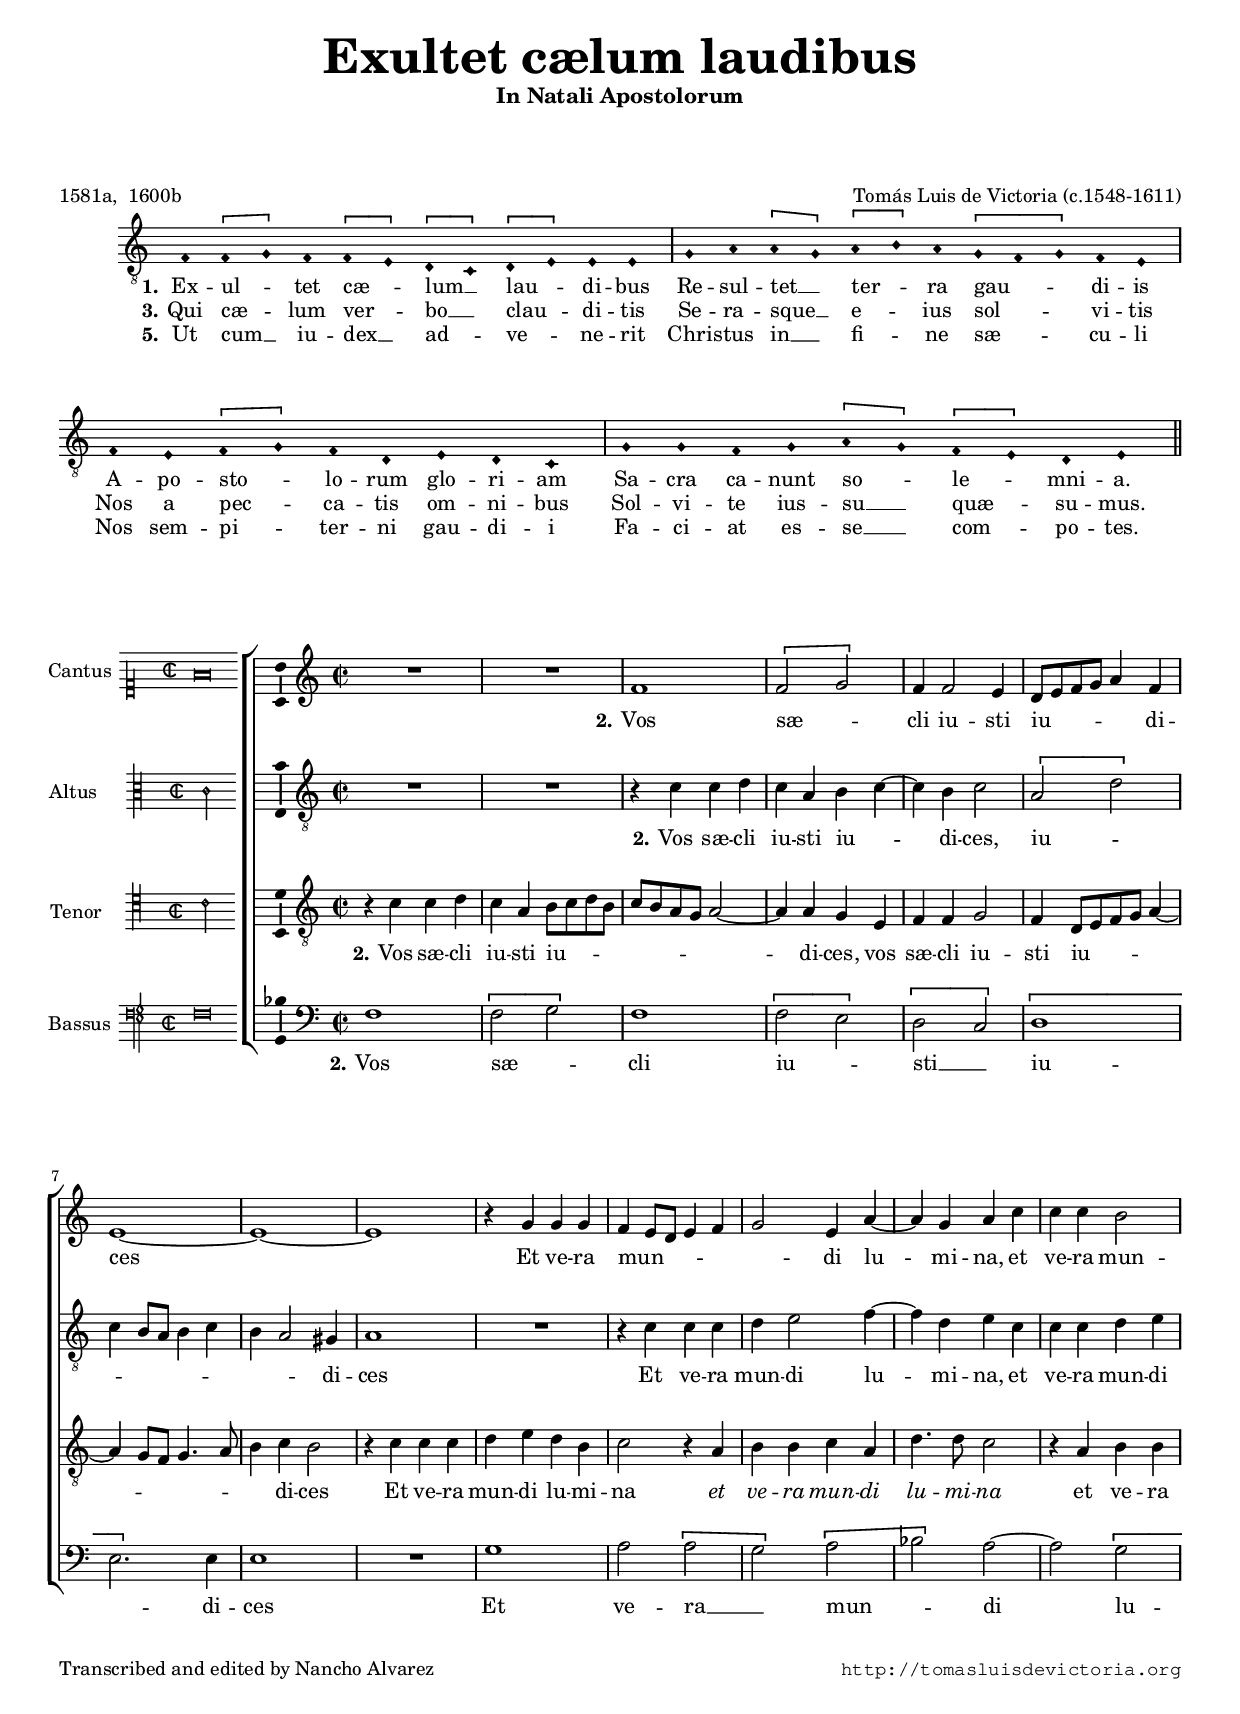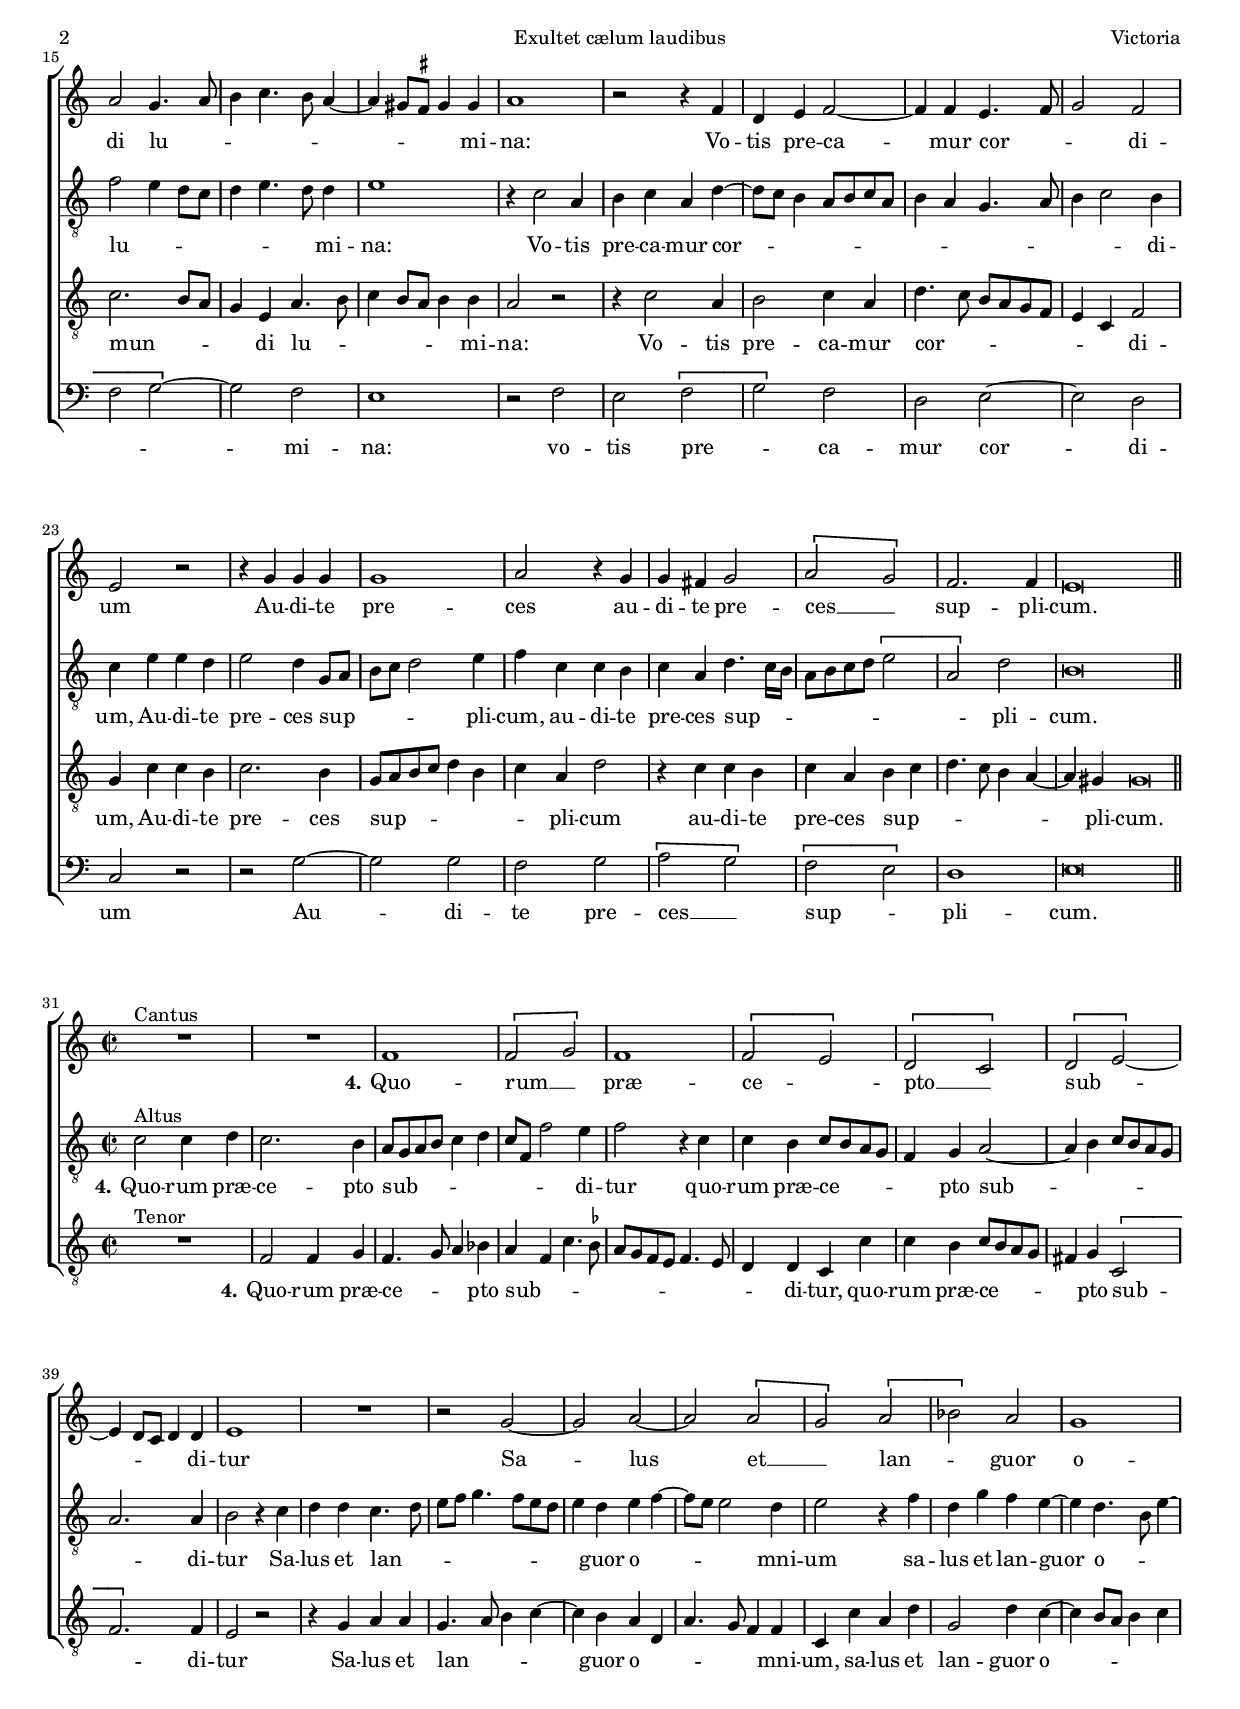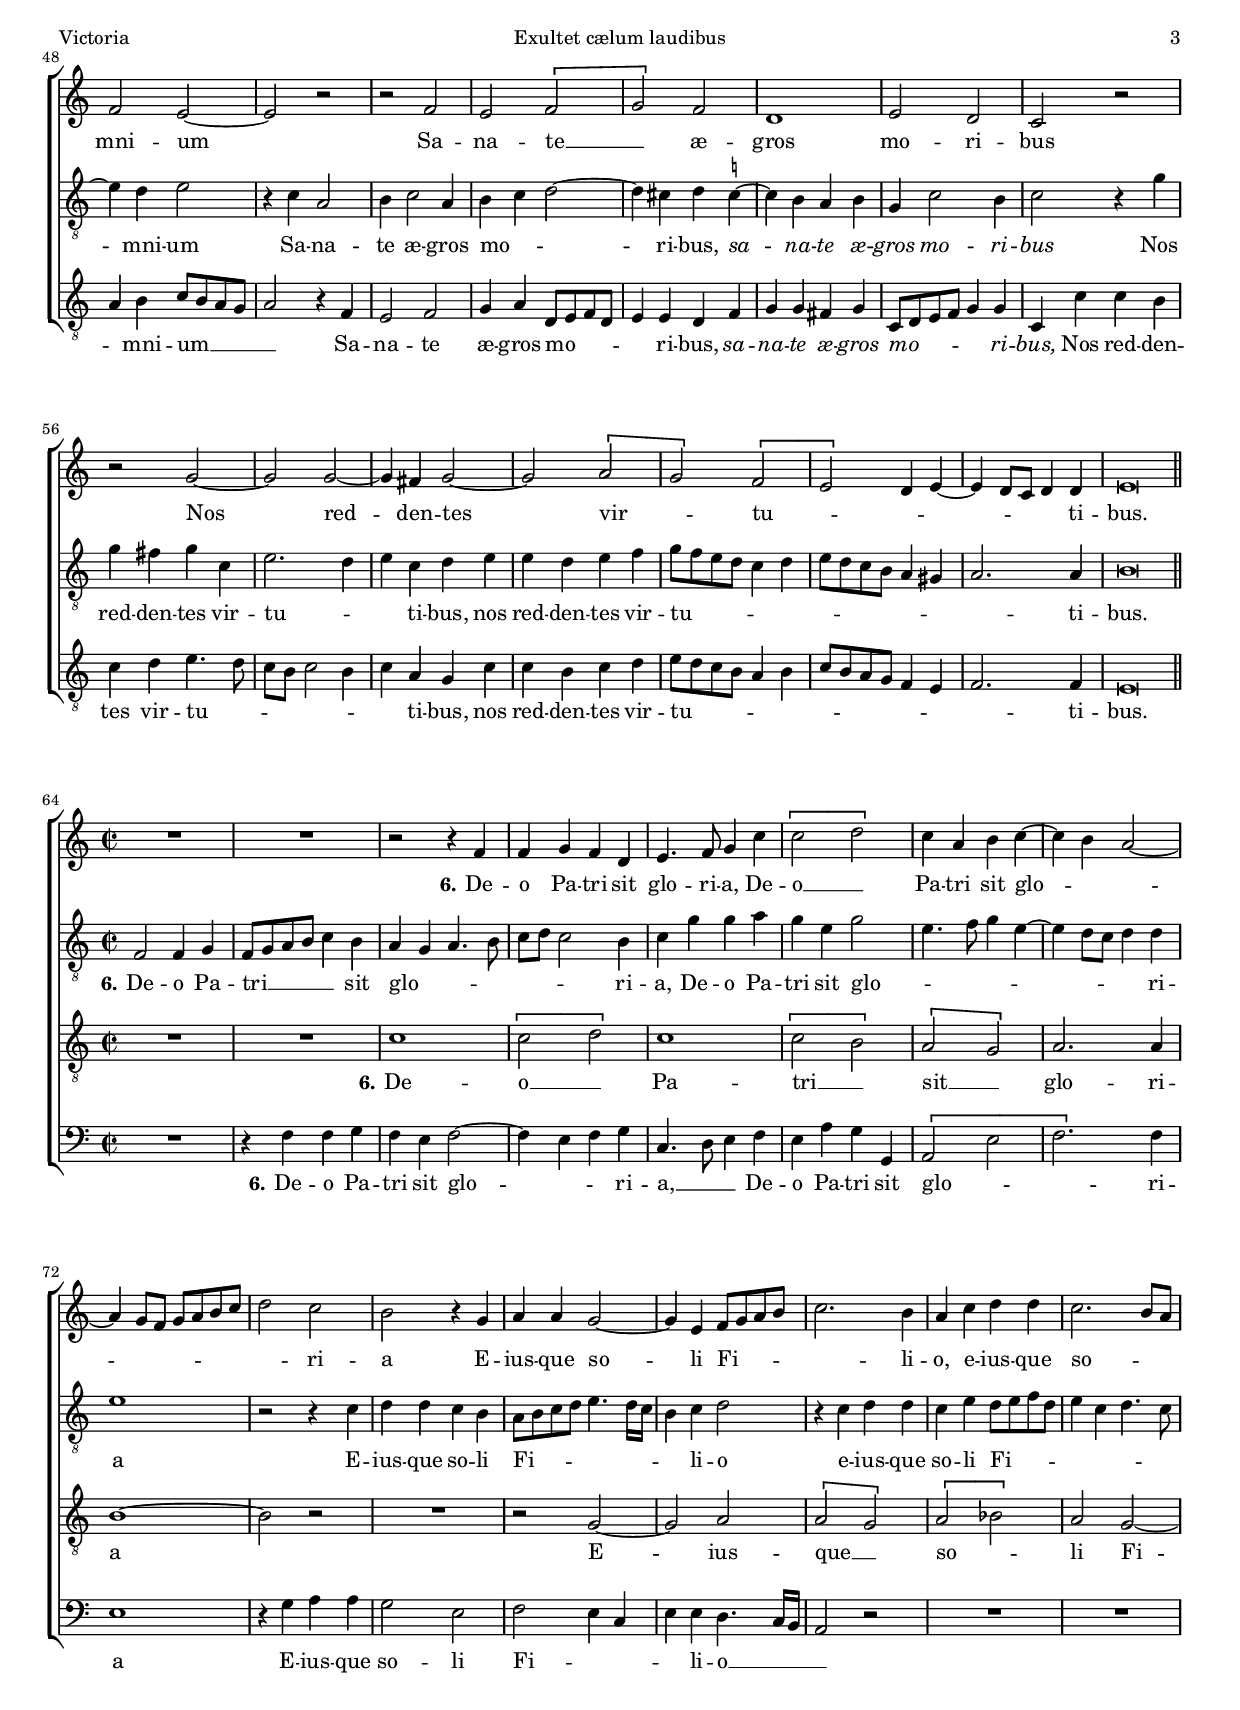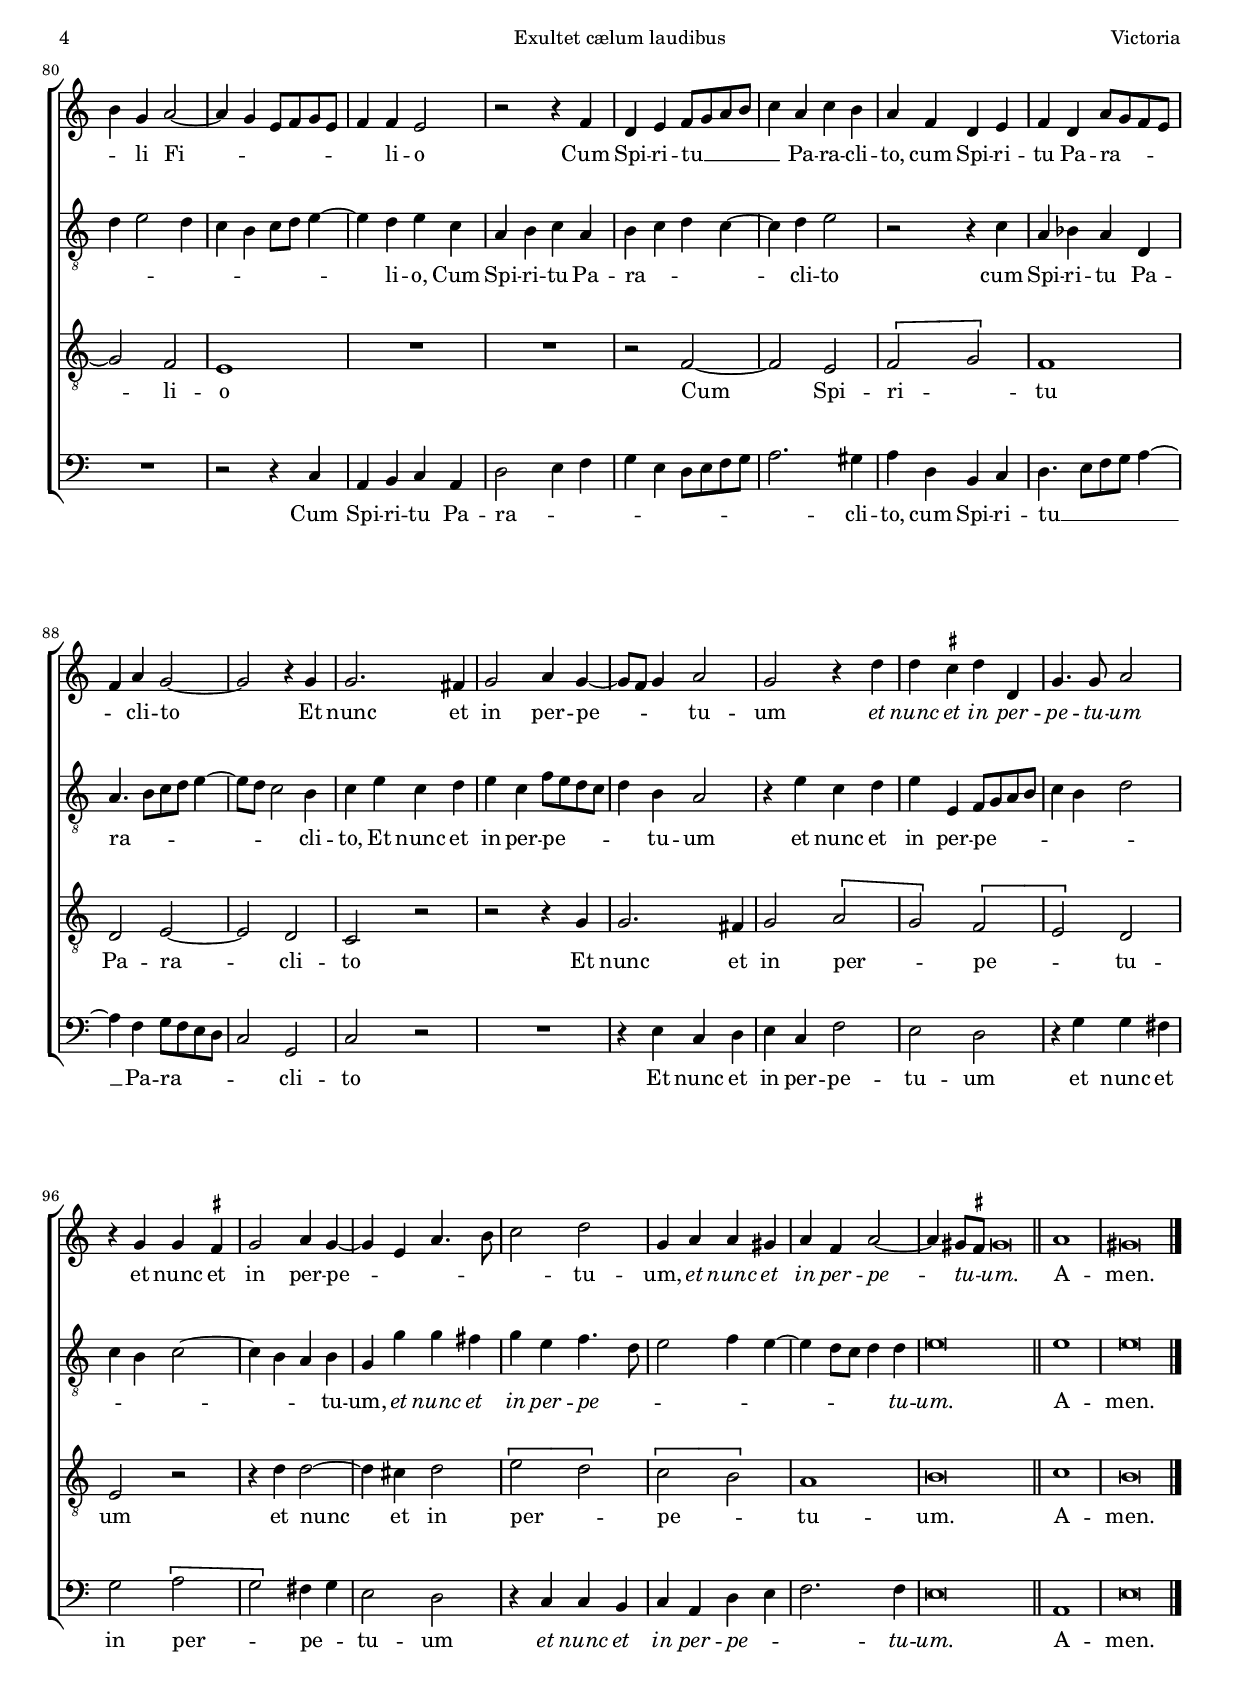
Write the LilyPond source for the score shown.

\version "2.18.0"

#(set-default-paper-size "a4")
#(set-global-staff-size 16.7)
#(ly:set-option 'point-and-click #f)
%mobile -s15.5 -i3.4

italicas=\override LyricText.font-shape = #'italic
rectas=\override LyricText.font-shape = #'upright
ss=\once \set suggestAccidentals = ##t
incipitwidth = 20

htitle="Exultet cælum laudibus"
hcomposer="Victoria"

\header {
	title=\markup{\fontsize #4 "Exultet cælum laudibus"}
	subtitle="In Natali Apostolorum"
	subsubtitle=\markup{\column{" " " " " "}}
	composer="Tomás Luis de Victoria (c.1548-1611)"
        pdfauthor=\composer
	%opus="(-)"
	poet="1581a,  1600b"
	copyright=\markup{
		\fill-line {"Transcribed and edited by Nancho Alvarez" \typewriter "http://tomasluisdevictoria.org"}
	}
%	tagline=""
}


\score {\transpose c c {
<<
         \new Voice = "canto" {
                 \override Staff.TimeSignature.stencil = #'()
                 \override Stem.transparent = ##t
                 \set Score.timing = ##f
                 \override NoteHead.style = #'neomensural         
                 \clef "G_8" 
                 \key a \minor
                 \override LigatureBracket.padding = #1
                 f4 \[f g\] f \[f e\] \[d c\] \[d e\] e e \bar "|"
                 g a \[a g\] \[a b\] a \[g f g\] f e \bar "|"
                 f e \[f g\] f d e d c \bar "|"
                 g g f g \[a g\] \[f e\] d e   
                 \bar "||"
         }
         \new Lyrics \lyricsto "canto" {
         	 \set stanza = "1."
         	 Ex -- ul -- _ tet cæ -- _ lum __ _ lau -- _ di -- bus
         	 Re -- sul -- tet __ _ ter -- _ ra gau -- _ _ di -- is
         	 A -- po -- sto -- _ lo -- rum glo -- ri -- am % a -- po no se ve
         	 Sa -- cra ca -- nunt so -- _ le -- _ mni -- a.
         }
         \new Lyrics \lyricsto "canto" {
         	 \set stanza = "3."
         	Qui cæ -- _ lum ver -- _ bo __ _ clau -- _ di -- tis
         	Se -- ra -- sque __ _ e -- _ ius sol -- _ _ vi -- tis
         	Nos a pec -- _ ca -- tis om -- ni -- bus
         	Sol -- vi -- te ius -- su __ _ quæ -- _ su -- mus.
         }
         \new Lyrics \lyricsto "canto" {
         	 \set stanza = "5."
         	Ut cum __ _ iu -- dex __ _ ad -- _ ve -- _ ne -- rit
         	Chri -- stus in __ _ fi -- _ ne sæ -- _ _ cu -- li
         	Nos sem -- pi -- _ ter -- ni gau -- di -- i
         	Fa -- ci -- at es -- se __ _ com -- _ po -- tes.
         }
>>
        }%transpose

\layout {
        %line-width=16\cm 
        indent=1.0\cm
        %ragged-right = ##f
}
}


%%%%%%%%%%%%%%%%%%%%%%%%%%%%%%%%%%%%%%%%%%%%%%%%%%%%%%%%%%%%%%%%%%%%%%%%%%%%%5


global={\key c \major \time 2/2  \skip 1*30 \bar "||" \break
	\override Score.TimeSignature.break-visibility = #'#(#f #t #t)
	\time 2/2 \skip 1*33 \bar "||" \break
	\time 2/2 \skip 1*39 \bar "||" 
	\skip 1*2  \bar "|." 

}

cantus={
	R1*4/4 |
	R1*4/4 |
	f'1 |
	\[f'2 g'\] |
%5
	f'4 f'2 e'4 |
	d'8 e' f' g' a'4 f' |
	e'1 ~ |
	e' ~ |
	e' |
%10
	r4 g' g' g' |
	f' e'8 d' e'4 f' |
	g'2 e'4 a' ~ |
	a' g' a' c'' |
	c'' c'' b'2 |
%15
	a' g'4. a'8 | 
	b'4 c''4. b'8 a'4 ~ |
	a' gis'8 \ss fis' gis'4 gis' |
	a'1 |
	r2 r4 f' |
%20
	d' e' f'2 ~ |
	f'4 f' e'4. f'8 |
	g'2 f' |
	e' r |
	r4 g' g' g' |
%25
	g'1 |
	a'2 r4 g' |
	g' fis' g'2 |
	\[a' g'\] |
	f'2. f'4 |
%30
	e'\breve*1/2 |
	s4*0^\markup{"Cantus"}
	R1*4/4 |
	R1*4/4 |
	f'1 |
	\[f'2 g'\] |
%35
	f'1 |
	\[f'2 e'\] |
	\[d' c'\] |
	\[d' e' ~ \] |
	e'4 d'8 c' d'4 d' |
%40
	e'1 |
	R1*4/4 |
	r2 g' ~ |
	g' a' ~ |
	a' \[a' |
%45
	g'\] \[a' |
	bes'\] a' |
	g'1 |
	f'2 e' ~ |
	e' r |
%50
	r f' |
	e' \[f' |
	g'\] f' |
	d'1 |
	e'2 d' |
%55
	c' r |
	r g' ~ |
	g' g' ~ |
	g'4 fis' g'2 ~ |
	g' \[a' |
%60
	g'\] \[f' |
	e'\] d'4 e' ~ |
	e' d'8 c' d'4 d' |
	e'\breve*1/2 |
	R1*4/4 |
%65
	R1*4/4 |
	r2 r4 f' |
	f' g' f' d' |
	e'4. f'8 g'4 c'' |
	\[c''2 d''\] |
%70
	c''4 a' b' c'' ~ |
	c'' b' a'2 ~ |
	a'4 g'8 f' g' a' b' c'' |
	d''2 c'' |
	b' r4 g' |
%75
	a' a' g'2 ~ |
	g'4 e' f'8 g' a' b' |
	c''2. b'4 |
	a' c'' d'' d'' |
	c''2. b'8 a' |
%80
	b'4 g' a'2 ~ |
	a'4 g' e'8 f' g' e' |
	f'4 f' e'2 |
	r r4 f' |
	d' e' f'8 g' a' b' |
%85
	c''4 a' c'' b' |
	a' f' d' e' |
	f' d' a'8 g' f' e' |
	f'4 a' g'2 ~ |
	g' r4 g' |
%90
	g'2. fis'4 |
	g'2 a'4 g' ~ |
	g'8 f' g'4 a'2 | % Pedrell sugiere \ss fis
	g' r4 d'' |
	d'' \ss cis'' d'' d' |
%95
	g'4. g'8 a'2 |
	r4 g' g' \ss fis' |
	g'2 a'4 g' ~ |
	g' e' a'4. b'8 |
	c''2 d'' |
%100
	g'4 a' a' gis' |
	a' f' a'2 ~ |
	a'4 gis'8 \ss fis' gis'\breve*1/4 |
	a'1 |
	gis'\breve*1/2
}

altus={
	R1*4/4 |
	R1*4/4 |
	r4 c' c' d' |
	c' a b c' ~ |
%5
	c' b c'2 |
	\[a d'\] |
	c'4 b8 a b4 c' |
	b a2 gis4 |
	a1 |
%10
	R1*4/4 |
	r4 c' c' c' |
	d' e'2 f'4 ~ |
	f' d' e' c' |
	c' c' d' e' |
%15
	f'2 e'4 d'8 c' |
	d'4 e'4. d'8 d'4 |
	e'1 |
	r4 c'2 a4 |
	b c' a d' ~ |
%20
	d'8 c' b4 a8 b c' a |
	b4 a g4. a8 |
	b4 c'2 b4 |
	c' e' e' d' |
	e'2 d'4 g8 a |
%25
	b c' d'2 e'4 |
	f' c' c' b |
	c' a d'4. c'16 b |
	a8 b c' d' \[e'2 |
	a\] d' |
%30
	b\breve*1/2 |
	s4*0^\markup{"Altus"}
	c'2 c'4 d' |
	c'2. b4 |
	a8 g a b c'4 d' |
	c'8 f f'2 e'4 |
%35
	f'2 r4 c' |
	c' b c'8 b a g |
	f4 g a2 ~ |
	a4 b c'8 b a g |
	a2. a4 |
%40
	b2 r4 c' |
	d' d' c'4. d'8 |
	e' f' g'4. f'8 e' d' |
	e'4 d' e' f' ~ |
	f'8 e' e'2 d'4 |
%45
	e'2 r4 f' |
	d' g' f' e' ~ |
	e' d'4. b8 e'4 ~ |
	e' d' e'2 |
	r4 c' a2 |
%50
	b4 c'2 a4 |
	b c' d'2 ~ |
	d'4 cis' d' \ss c' ~ |
	c' b a b |
	g c'2 b4 |
%55
	c'2 r4 g' |
	g' fis' g' c' |
	e'2. d'4 |
	e' c' d' e' |
	e' d' e' f' |
%60
	g'8 f' e' d' c'4 d' |
	e'8 d' c' b a4 gis |
	a2. a4 |
	b\breve*1/2 |
	f2 f4 g |
%65
	f8 g a b c'4 b |
	a g a4. b8 |
	c' d' c'2 b4 |
	c' g' g' a' |
	g' e' g'2 |
%70
	e'4. f'8 g'4 e' ~ |
	e' d'8 c' d'4 d' |
	e'1 |
	r2 r4 c' |
	d' d' c' b |
%75
	a8 b c' d' e'4. d'16 c' |
	b4 c' d'2 |
	r4 c' d' d' |
	c' e' d'8 e' f' d' |
	e'4 c' d'4. c'8 |
%80
	d'4 e'2 d'4 |
	c' b c'8 d' e'4 ~ |
	e' d' e' c' |
	a b c' a |
	b c' d' c' ~ |
%85
	c' d' e'2 |
	r r4 c' |
	a bes a d |
	a4.  b8[ c' d'] e'4 ~ |
	e'8 d' c'2 b4 |
%90
	c' e' c' d' |
	e' c' f'8 e' d' c' |
	d'4 b a2 |
	r4 e' c' d' |
	e' e f8 g a b |
%95
	c'4 b d'2 |
	c'4 b c'2 ~ |
	c'4 b a b |
	g g' g' fis' |
	g' e' f'4. d'8 |
%100
	e'2 f'4 e' ~ |
	e' d'8 c' d'4 d' |
	e'\breve*1/2 |
	e'1 |
	e'\breve*1/2
}

tenor={
	r4 c' c' d' |
	c' a b8 c' d' b |
	c' b a g a2 ~ |
	a4 a g e |
%5
	f f g2 |
	f4  d8[ e f g] a4 ~ |
	a g8 f g4. a8 | % Pedrell sugiere \ss gis \ss fis
	b4 c' b2 |
	r4 c' c' c' |
%10
	d' e' d' b |
	c'2 r4 a |
	b b c' a |
	d'4. d'8 c'2 |
	r4 a b b |
%15
	c'2. b8 a |
	g4 e a4. b8 |
	c'4 b8 a b4 b |
	a2 r |
	r4 c'2 a4 |
%20
	b2 c'4 a |
	d'4. c'8 b a g f |
	e4 c f2 |
	g4 c' c' b |
	c'2. b4 |
%25
	g8 a b c' d'4 b |
	c' a d'2 |
	r4 c' c' b |
	c' a b c' |
	d'4. c'8 b4 a ~ |
%30
	a gis gis\breve*1/4 |
	s4*0^\markup{"Tenor"}
	R1*4/4 |
	f2 f4 g |
	f4. g8 a4 bes |
	a f c'4. \ss bes8 |
%35
	a g f e f4. e8 |
	d4 d c c' |
	c' b c'8 b a g |
	fis4 g \[c2 |
	f2.\] f4 |
%40
	e2 r |
	r4 g a a |
	g4. a8 b4 c' ~ |
	c' b a d |
	a4. g8 f4 f |
%45
	c c' a d' |
	g2 d'4 c' ~ |
	c' b8 a b4 c' |
	a b c'8 b a g |
	a2 r4 f |
%50
	e2 f |
	g4 a d8 e f d |
	e4 e d f |
	g g fis g |
	c8 d e f g4 g |
%55
	c c' c' b |
	c' d' e'4. d'8 |
	c' b c'2 b4 |
	c' a g c' |
	c' b c' d' |
%60
	e'8 d' c' b a4 b |
	c'8 b a g f4 e |
	f2. f4 |
	e\breve*1/2 |
	R1*4/4 |
%65
	R1*4/4 |
	c'1 |
	\[c'2 d'\] |
	c'1 |
	\[c'2 b\] |
%70
	\[a g\] |
	a2. a4 |
	b1 ~ |
	b2 r |
	R1*4/4 |
%75
	r2 g ~ |
	g a |
	\[a g\] |
	\[a bes\] |
	a g ~ |
%80
	g f |
	e1 |
	R1*4/4 |
	R1*4/4 |
	r2 f ~ |
%85
	f e |
	\[f g\] |
	f1 |
	d2 e ~ |
	e d |
%90
	c r |
	r r4 g |
	g2. fis4 |
	g2 \[a |
	g\] \[f |
%95
	e\] d |
	e r |
	r4 d' d'2 ~ |
	d'4 cis' d'2 |
	\[e' d'\] |
%100
	\[c' b\] |
	a1 |
	b\breve*1/2 |
	c'1 |
	b\breve*1/2
}

bassus={
	f1 |
	\[f2 g\] |
	f1 |
	\[f2 e\] |
%5
	\[d c\] |
	\[d1 |
	e2.\] e4 |
	e1 |
	R1*4/4 |
%10
	g1 |
	a2 \[a |
	g\] \[a |
	bes\] a ~ |
	a \[g |
%15
	f g ~ \] |
	g f |
	e1 |
	r2 f |
	e \[f |
%20
	g\] f |
	d e ~ |
	e d |
	c r |
	r g ~ |
%25
	g g |
	f g |
	\[a g\] |
	\[f e\] |
	d1 |
%30
	e\breve*1/2 |
	R1*4/4 |
	R1*4/4 |
	R1*4/4 |
	R1*4/4 |
%35
	R1*4/4 |
	R1*4/4 |
	R1*4/4 |
	R1*4/4 |
	R1*4/4 |
%40
	R1*4/4 |
	R1*4/4 |
	R1*4/4 |
	R1*4/4 |
	R1*4/4 |
%45
	R1*4/4 |
	R1*4/4 |
	R1*4/4 |
	R1*4/4 |
	R1*4/4 |
%50
	R1*4/4 |
	R1*4/4 |
	R1*4/4 |
	R1*4/4 |
	R1*4/4 |
%55
	R1*4/4 |
	R1*4/4 |
	R1*4/4 |
	R1*4/4 |
	R1*4/4 |
%60
	R1*4/4 |
	R1*4/4 |
	R1*4/4 |
	R1*4/4 |
	R1*4/4 |
%65
	r4 f f g |
	f e f2 ~ |
	f4 e f g |
	c4. d8 e4 f |
	e a g g, |
%70
	\[a,2 e |
	f2.\] f4 |
	e1 |
	r4 g a a |
	g2 e |
%75
	f e4 c |
	e e d4. c16 b, |
	a,2 r |
	R1*4/4 |
	R1*4/4 |
%80
	R1*4/4 |
	r2 r4 c |
	a, b, c a, |
	d2 e4 f |
	g e d8 e f g |
%85
	a2. gis4 |
	a d b, c |
	d4.  e8[ f g] a4 ~ |
	a f g8 f e d |
	c2 g, |
%90
	c r |
	R1*4/4 |
	r4 e c d |
	e c f2 |
	e d |
%95
	r4 g g fis |
	g2 \[a |
	g\] fis4 g |
	e2 d |
	r4 c c b, | % suena muy duro, pero así está en las 2 fuentes
%100
	c a, d e |
	f2. f4 |
	e\breve*1/2 |
	a,1 |
	e\breve*1/2
}

textocantus=\lyricmode{
\set  stanza = "2."
Vos sæ -- _ cli iu -- sti iu -- _ _ _ _ di -- ces _ _ 
Et ve -- ra mun -- _ _ _ _ _ di lu -- _ mi -- na, 
et ve -- ra mun -- di lu -- _ _ _ _ _ _ _ _ _ mi -- na:
Vo -- tis pre -- ca -- _ mur cor -- _ _ di -- um
Au -- di -- te pre -- ces 
au -- di -- te pre -- ces __ _ sup -- pli -- cum.
\set  stanza = "4."
Quo -- rum __ _ præ -- ce -- _ pto __ _ sub -- _ _ _ _ _ di -- tur
Sa -- _ lus _ et __ _ lan -- _ guor o -- mni -- um _
Sa -- na -- te __ _ æ -- gros mo -- ri -- bus
Nos _ red -- _ den -- tes _ vir -- _ tu -- _ _ _ _ _ _ _ ti -- bus.
\set  stanza = "6."
De -- o Pa -- tri sit glo -- ri -- a, 
De -- o __ _ Pa -- tri sit glo -- _ _ _ _ _ _ _ _ _ _ _ ri -- a
E -- ius -- que so -- _ li Fi -- _ _ _ _ li -- o,
e -- ius -- que so -- _ _ _ li Fi -- _ _ _ _ _ _ _ li -- o 
Cum Spi -- ri -- tu __ _ _ _ _ Pa -- ra -- cli -- to,
cum Spi -- ri -- tu Pa -- ra -- _ _ _ _ cli -- to _
Et nunc et in per -- pe -- _ _ _ tu -- um
\italicas et nunc et in per -- pe -- tu -- um \rectas
et nunc et in per -- pe -- _ _ _ _ _ tu -- um,
\italicas et nunc et in per -- pe -- _ tu -- _ um. \rectas
A -- men.
}

textoaltus=\lyricmode{
\set stanza = "2."
Vos sæ -- cli iu -- sti iu -- _ _ di -- ces,
iu -- _ _ _ _ _ _ _ _ di -- ces
Et ve -- ra mun -- di lu -- _ mi -- na,
et ve -- ra mun -- di lu -- _ _ _ _ _ _ mi -- na: % mi -- _ na
Vo -- tis pre -- ca -- mur cor -- _ _ _ _ _ _ _ _ _ _ _ _ _ di -- um,
Au -- di -- te pre -- ces sup -- _ _ _ _ pli -- cum,
au -- di -- te pre -- ces sup -- _ _ _ _ _ _ _ _ pli -- cum.
\set stanza = "4."
Quo -- rum præ -- ce -- pto sub -- _ _ _ _ _ _ _ _ di -- tur
quo -- rum præ -- ce -- _ _ _ _ pto sub -- _ _ _ _ _ _ _ di -- tur
Sa -- lus et lan -- _ _ _ _ _ _ _ _ guor o -- _ _ _ _ mni -- um % om ni
sa -- lus et lan -- guor _ o -- _ _ _ mni -- um
Sa -- na -- te æ -- gros mo -- _ _ _ ri -- bus, 
\italicas sa -- _ na -- te æ -- gros mo -- ri -- bus \rectas
Nos red -- den -- tes vir -- tu -- _ _ ti -- bus, 
nos red -- den -- tes vir -- tu -- _ _ _ _ _ _ _ _ _ _ _ _ ti -- bus.
\set stanza = "6."
De -- o Pa -- tri __ _ _ _ _ sit glo -- _ _ _ _ _ _ ri -- a,
De -- o Pa -- tri sit glo -- _ _ _ _ _ _ _ _ ri -- a
E -- ius -- que so -- li Fi -- _ _ _ _ _ _ _ li -- o
e -- ius -- que so -- li Fi -- _ _ _ _ _ _ _ _ _ _ _ _ _ _ _ _ li -- o,
Cum Spi -- ri -- tu Pa -- ra -- _ _ _ _ cli -- to
cum Spi -- ri -- tu Pa -- ra -- _ _ _ _ _ _ _ cli -- to,
Et nunc et in per -- pe -- _ _ _ _ tu -- um
et nunc et in per -- pe -- _ _ _ _ _ _ _ _ _ _ _ _ tu -- um,
\italicas et nunc et in per -- pe -- _ _ _ _ _ _ _ _ tu -- um. \rectas
A -- men.
}

textotenor=\lyricmode{
\set stanza = "2."
Vos sæ -- cli iu -- sti iu -- _ _ _ _ _ _ _ _ _ di -- ces,
vos sæ -- cli iu -- sti iu -- _ _ _ _ _ _ _ _ _ _ di -- ces
Et ve -- ra mun -- di lu -- mi -- na
\italicas et ve -- ra mun -- di lu -- mi -- na \rectas
et ve -- ra mun -- _ _ _ di lu -- _ _ _ _ _ mi -- na:
Vo -- tis pre -- ca -- mur cor -- _ _ _ _ _ _ _ di -- um,
Au -- di -- te pre -- ces sup -- _ _ _ _ _ _ pli -- cum
au -- di -- te pre -- ces sup -- _ _ _ _ _ _ pli -- cum.
\set stanza = "4."
Quo -- rum præ -- ce -- _ _ pto sub -- _ _ _ _ _ _ _ _ _ _ di -- tur,
quo -- rum præ -- ce -- _ _ _ _ pto sub -- _ di -- tur % \italicas en 1600b
Sa -- lus et lan -- _ _ _ _ guor o -- _ _ _ _ mni -- um,
sa -- lus et lan -- guor o -- _ _ _ _ _ _ mni -- um __ _ _ _ _ % no se ve "mni" 
Sa -- na -- te æ -- gros mo -- _ _ _ _ ri -- bus,
\italicas sa -- na -- te æ -- gros mo -- _ _ _ _ ri -- bus, \rectas
Nos red -- den -- tes vir -- tu -- _ _ _ _ _ _ ti -- bus,
nos red -- den -- tes vir -- tu -- _ _ _ _ _ _ _ _ _ _ _ _ ti -- bus.
\set stanza = "6."
De -- o __ _ Pa -- tri __ _ sit __ _ glo -- ri -- a _
E -- _ ius -- que __ _ so -- _ li Fi -- _ li -- o
Cum _ Spi -- ri -- _ tu Pa -- ra -- _ cli -- to
Et nunc et in per -- _ pe -- _ tu -- um
et nunc _ et in per -- _ pe -- _ tu -- um.
A -- men.
}

textobassus=\lyricmode{
\set stanza = "2."
Vos sæ -- _ cli iu -- _ sti __ _ iu -- _ di -- ces
Et ve -- ra __ _ mun -- _ di _ lu -- _ _ _ mi -- na:
vo -- tis pre -- _ ca -- mur cor -- _ di -- um
Au -- _ di -- te pre -- ces __ _ sup -- _ pli -- cum.
\set stanza = "6."
De -- o Pa -- tri sit glo -- _ _ _ ri -- a, __ _ _ 
De -- o Pa -- tri sit glo -- _ _ ri -- a
E -- ius -- que so -- li Fi -- _ _ _ li -- o __ _ _ _ 
Cum Spi -- ri -- tu Pa -- ra -- _ _ _ _ _ _ _ _ _ cli -- to,
cum Spi -- ri -- tu __ _ _ _ _ _ Pa -- ra -- _ _ _ _ cli -- to
Et nunc et in per -- pe -- tu -- um
et nunc et in per -- _ pe -- _ tu -- um
\italicas et nunc et in per -- pe -- _ _ tu -- um. \rectas
A -- men.
}

incipitcantus=\markup{
	\score{
		{ 
		\set Staff.instrumentName="Cantus "
		\override NoteHead.style = #'neomensural
		\override Staff.TimeSignature.style = #'neomensural
		\cadenzaOn 
		\clef "petrucci-c1"
		\key c \major
		\time 2/2
		f'\breve
		} 
	\layout { line-width=\incipitwidth indent = 0 }
	}
}

incipitaltus=\markup{
	\score{
		{ 
		\set Staff.instrumentName="Altus     "
		\override NoteHead.style = #'neomensural 
		\override Staff.TimeSignature.style = #'neomensural
		\cadenzaOn 
		\clef "petrucci-c3"
		\key c \major
		\time 2/2
		c'2
		} 
	\layout { line-width=\incipitwidth indent = 0 }
	}
}


incipittenor=\markup{
	\score{
		{ 
		\set Staff.instrumentName="Tenor    "
		\override NoteHead.style = #'neomensural 
		\override Staff.TimeSignature.style = #'neomensural
		\cadenzaOn 
		\clef "petrucci-c4"
		\key c \major
		\time 2/2
		c'2
		} 
	\layout { line-width=\incipitwidth indent=0 }
	}
}

incipitbassus=\markup{
	\score{
		{ 
		\set Staff.instrumentName="Bassus "
		\override NoteHead.style = #'neomensural
		\override Staff.TimeSignature.style = #'neomensural
		\cadenzaOn 
		\clef "petrucci-f4"
		\key c \major
		\time 2/2
		f\breve
		} 
	\layout { line-width=\incipitwidth indent = 0 }
	}
}


\score {\transpose c' c'{
\new ChoirStaff<<

	\new Staff <<\global
	\new Voice="v1" {
		\set Staff.instrumentName=\incipitcantus
		\clef "treble"
		\cantus }
	\new Lyrics \lyricsto "v1" {\textocantus }
	>>
	
	\new Staff << \global
	\new Voice="v2" {
		\set Staff.instrumentName=\incipitaltus
		\clef "G_8" 
		\altus}
	\new Lyrics \lyricsto "v2" {\textoaltus }
	>>

	
	\new Staff <<\global
	\new Voice="v3" {
		\set Staff.instrumentName=\incipittenor
		\clef "G_8"
		\tenor }
	\new Lyrics \lyricsto "v3" {\textotenor }
	>>
	
	\new Staff <<\global
	\new Voice="v4" {
		\set Staff.instrumentName=\incipitbassus
		\clef "bass" 
		\bassus }
	\new Lyrics \lyricsto "v4" {\textobassus }
	>>
	
>>

	}%transpose

\layout{ 
	\context {\Lyrics 
		\override VerticalAxisGroup.staff-affinity = #UP
		\override VerticalAxisGroup.nonstaff-relatedstaff-spacing =
			#'((basic-distance . 0) (minimum-distance . 0) (padding . 1))
		\override LyricText.font-size = #1.2
		\override LyricHyphen.minimum-distance = #0.5
	}
	\context {\Score 
		\override BarNumber.padding = #2 
	}
	\context {\Voice 
		melismaBusyProperties = #'()
		%autoBeaming = ##f
	}
	\context { \Staff \RemoveEmptyStaves }
	\context {\Staff 
		\override VerticalAxisGroup.staff-staff-spacing =
			#'((basic-distance . 12) (minimum-distance . 0) (padding . 1))
		\consists Ambitus_engraver 
		\override LigatureBracket.padding = #1
	}
}

%\midi {}

}


\paper{
	evenHeaderMarkup=\markup  \fill-line { \fromproperty #'page:page-number-string \htitle \hcomposer }
	oddHeaderMarkup= \markup  \fill-line { \on-the-fly #not-first-page \hcomposer \on-the-fly #not-first-page \htitle \on-the-fly #not-first-page \fromproperty #'page:page-number-string }
	%system-count=20
	%page-count = 8
	ragged-last-bottom = ##f
	indent=3.3\cm
	system-system-spacing =
	#'((basic-distance . 20) (minimum-distance . 0) (padding . 5))
	top-system-spacing = % header
	#'((basic-distance . 8) (minimum-distance . 0) (padding . 0))
	last-bottom-spacing = % footer
	#'((basic-distance . 12) (minimum-distance . 0) (padding . 0))
	top-markup-spacing #'basic-distance = 5
	markup-system-spacing #'basic-distance = 20

}
